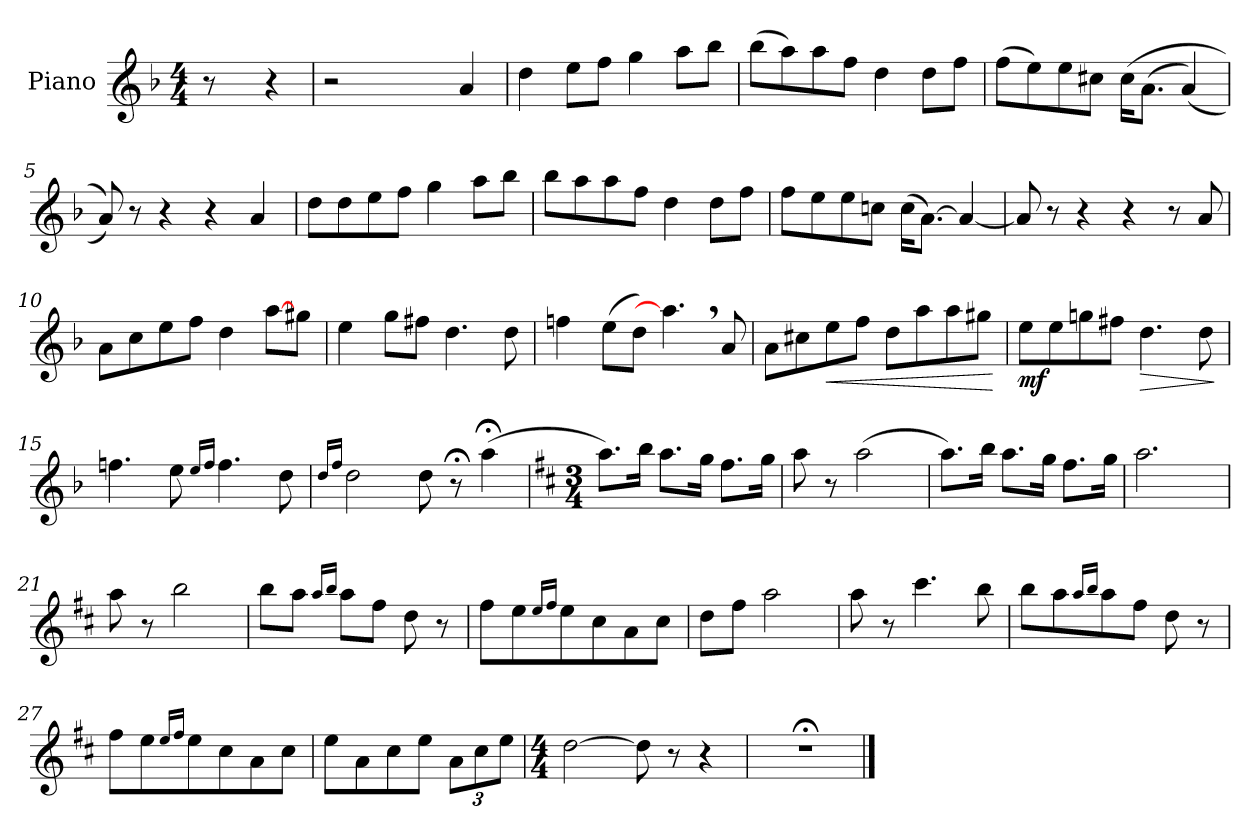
**kern	**dynam
*part1	*part1
*staff1	*staff1
*I"Piano	*
*I'Pno.	*
*clefG2	*
*k[b-]	*
*M4/4	*
*MM72	*
=	=
8r	.
8rcyy	.
4r	.
=1	=1
2r	.
8ryy	.
8ryy	.
4a/	.
=2	=2
4dd\	.
8ee\L	.
8ff\J	.
4gg\	.
8aa\L	.
8bb-\J	.
=3	=3
(8bb-\L	.
8aa\)	.
8aa\	.
8ff\J	.
4dd\	.
8dd\L	.
8ff\J	.
=4	=4
(8ff\L	.
8ee\)	.
8ee\	.
8cc#X\J	.
(16cc#\KL	.
(8.a\J	.
(4a/)	.
=5	=5
8a/))	.
8r	.
4r	.
4r	.
4a/	.
!!LO:LB:g=z
=6	=6
8dd\L	.
8dd\	.
8ee\	.
8ff\J	.
4gg\	.
8aa\L	.
8bb-\J	.
=7	=7
8bb-\L	.
8aa\	.
8aa\	.
8ff\J	.
4dd\	.
8dd\L	.
8ff\J	.
=8	=8
8ff\L	.
8ee\	.
8ee\	.
8ccn\J	.
(16cc\KL	.
[8.a\J)	.
4a/_	.
=9	=9
8a/]	.
8r	.
4r	.
4r	.
8r	.
8a/	.
=10	=10
8a\L	.
8cc\	.
8ee\	.
8ff\J	.
4dd\	.
[8aa\L	.
8gg#X\J	.
!!LO:LB:g=z
=11	=11
4ee\	.
8gg\L	.
8ff#X\J	.
4.dd\	.
8dd\	.
=12	=12
4ffn\	.
(8ee\L	.
8dd\J)	.
4.aa,\]	.
8a/	.
=13	=13
8a\L	.
8cc#X\	.
!	!LO:HP:b
8ee\	<
8ff\J	.
8dd\L	.
8aa\	.
8aa\	.
8gg#X\J	.
.	[
=14	=14
!	!LO:DY:b
8ee\L	mf
8ee\	.
8ggn\	.
8ff#X\J	.
!	!LO:HP:b
4.dd\	>
8dd\	.
.	]
=15	=15
4.ffn\	.
8ee\	.
16qee/LL	.
16qff/JJ	.
4.ff\	.
8dd\	.
!!LO:LB:g=z
=16	=16
16qdd/LL	.
16qff/JJ	.
2dd\	.
8dd\	.
8r;<	.
(4aa;<\	.
=17	=17
*k[f#c#]	*
*M3/4	*
8.aa\L)	.
16bb\Jk	.
8.aa\L	.
16gg\Jk	.
8.ff#\L	.
16gg\Jk	.
=18	=18
8aa\	.
8r	.
(2aa\	.
=19	=19
8.aa\L)	.
16bb\Jk	.
8.aa\L	.
16gg\Jk	.
8.ff#\L	.
16gg\Jk	.
=20	=20
2.aa\	.
=21	=21
8aa\	.
8r	.
2bb\	.
!!LO:LB:g=z
=22	=22
8bb\L	.
8aa\J	.
16qaa/LL	.
16qbb/JJ	.
8aa\L	.
8ff#\J	.
8dd\	.
8r	.
=23	=23
8ff#\L	.
8ee\	.
16qee/LL	.
16qff#/JJ	.
8ee\	.
8cc#\	.
8a\	.
8cc#\J	.
=24	=24
8dd\L	.
8ff#\J	.
2aa\	.
=25	=25
8aa\	.
8r	.
4.ccc#\	.
8bb\	.
=26	=26
8bb\L	.
8aa\	.
16qaa/LL	.
16qbb/JJ	.
8aa\	.
8ff#\J	.
8dd\	.
8r	.
=27	=27
8ff#\L	.
8ee\	.
16qee/LL	.
16qff#/JJ	.
8ee\	.
8cc#\	.
8a\	.
8cc#\J	.
!!LO:LB:g=z
=28	=28
8ee\L	.
8a\	.
8cc#\	.
8ee\J	.
*Xbrackettup	*
12a\L	.
12cc#\	.
12ee\J	.
=29	=29
*M4/4	*
[2dd\	.
8dd\]	.
8r	.
4r	.
=30	=30
1r;<	.
==	==
*-	*-
